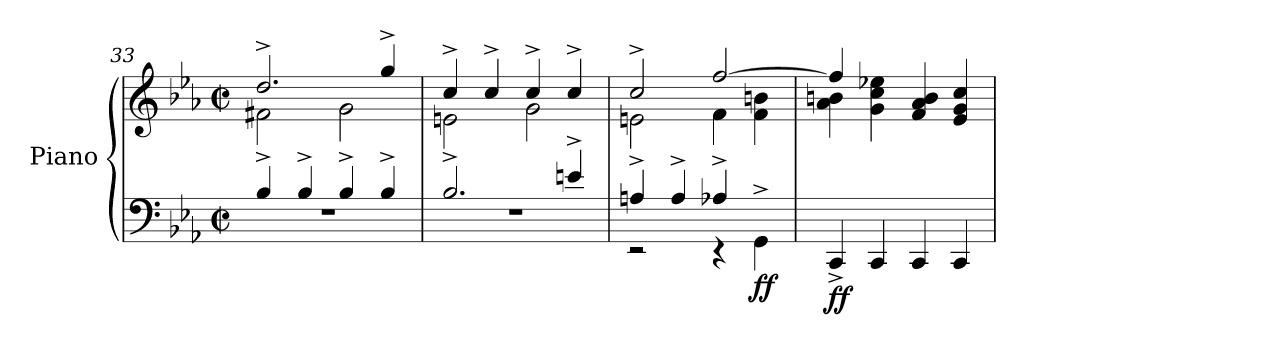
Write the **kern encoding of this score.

**kern	**kern	**dynam
*part1	*part1	*part1
*staff2	*staff1	*staff1/2
*I"Piano	*	*
*I'Pno.	*	*
*clefF4	*clefG2	*
*k[b-e-a-]	*k[b-e-a-]	*
*M2/2	*M2/2	*
*met(c|)	*met(c|)	*
=33	=33	=33
*^	*^	*
4B-^/	1rF	2.dd^/	2f#X\	.
4B-^/	.	.	.	.
4B-^/	.	.	2g\	.
4B-^/	.	4gg^/	.	.
=34	=34	=34	=34	=34
2.B-^/	1rF	4cc^/	2en\	.
.	.	4cc^/	.	.
.	.	4cc^/	2g\	.
4en^/	.	4cc^/	.	.
=35	=35	=35	=35	=35
4An^/	2r	2cc^/	2en\	.
4A^/	.	.	.	.
4A-X^/	4r	[2ff/	4f\	.
!	!	!	!	!LO:DY:b=2
4ryy	4GG^\	.	4f\ 4bn\	ff
!!LO:LB:g=z	!!
=36	=36	=36	=36	=36
!	!	!	!	!LO:DY:b=2
*v	*v	*	*	*
4CC^/	4ff/]	4a-\ 4bn\	ff
4CC/	4g\ 4cc\ 4ee-X\	2.ryy	.
4CC/	4f/ 4a-/ 4b/	.	.
4CC/	4e-/ 4g/ 4cc/	.	.
*	*v	*v	*
=	=	=
*-	*-	*-
